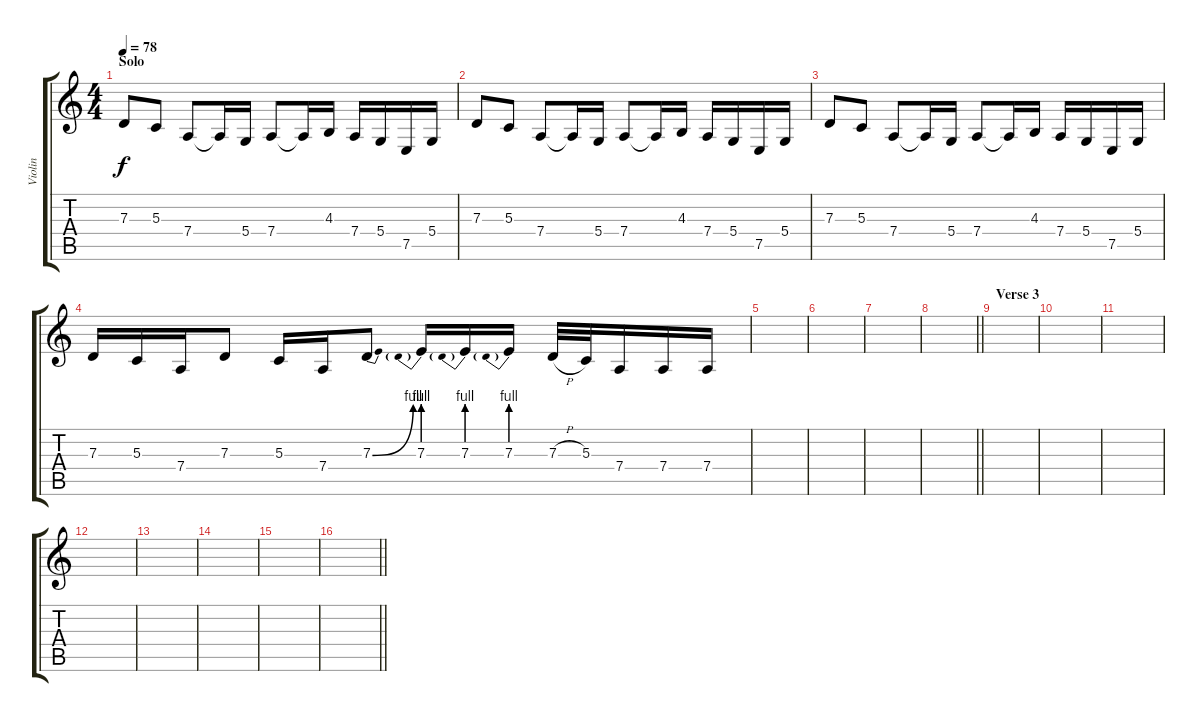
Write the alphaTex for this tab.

\track ("Violin" "Violin") {instrument stringensemble1}
\staff {score tabs}
\tuning (E4 B3 G3 D3 A2 E2) {hide}
\ts (4 4)
\section ("" "Solo")
\tempo 78
\clef g2
\ks c
7.3.8{dy f} 5.3.8 7.4.8 7.4{t}.16 5.4.16 7.4.8 7.4{t}.16 4.3.16 7.4.16 5.4.16 7.5.16 5.4.16 |
7.3.8 5.3.8 7.4.8 7.4{t}.16 5.4.16 7.4.8 7.4{t}.16 4.3.16 7.4.16 5.4.16 7.5.16 5.4.16 |
7.3.8 5.3.8 7.4.8 7.4{t}.16 5.4.16 7.4.8 7.4{t}.16 4.3.16 7.4.16 5.4.16 7.5.16 5.4.16 |
7.3.16 5.3.16 7.4.16 7.3.8 5.3.16 7.4.16 7.3{be (bend 0 0 60 4)}.8 7.3{be (prebend 0 4 60 4)}.16 7.3{be (prebend 0 4 60 4)}.16 7.3{be (prebend 0 4 60 4)}.16 7.3{h}.32 5.3.32 7.4.16 7.4.16 7.4.16 |
|
|
|
\barLineRight lightlight
|
\section ("" "Verse 3")
|
|
|
|
|
|
|
\barLineRight lightlight
